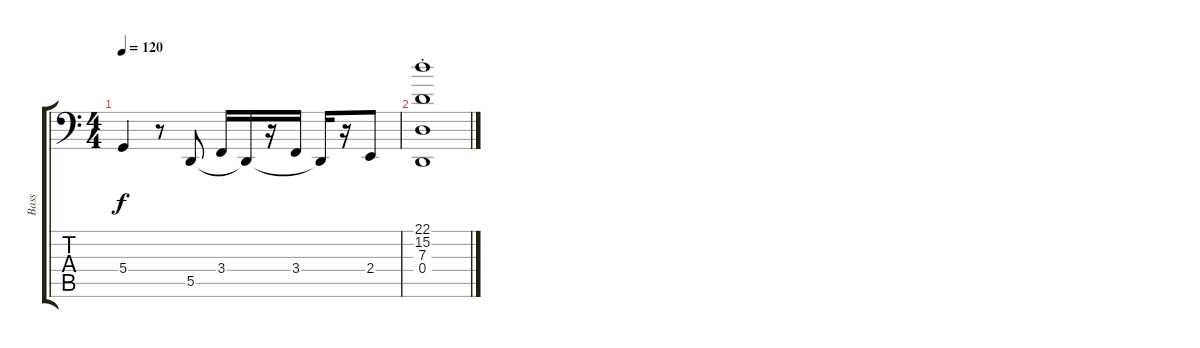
\track ("Bass" "Bass") {instrument lead8bassandlead}
\staff {score tabs}
\tuning (E3 B2 G2 D2 A1 E1) {hide}
\ts (4 4)
\tempo 120
\clef f4
\ks c
5.4{t}.4{dy f} r.8 5.5.8 3.4.16 5.5{t}.16 r.16 3.4.16 5.5{t}.16 r.16 2.4.8 |
(22.1{st} 15.2{st} 7.3{st} 0.4{st}).1{instrument orchestrahit}
